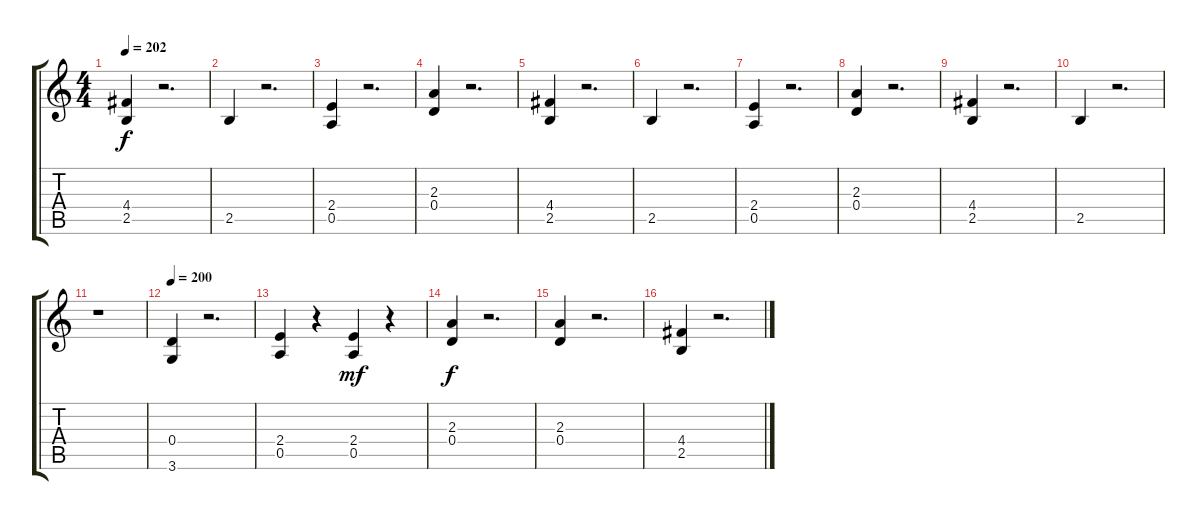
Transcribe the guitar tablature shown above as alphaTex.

\track "" {instrument distortionguitar}
\staff {score tabs}
\tuning (E4 B3 G3 D3 A2 E2) {hide}
\ts (4 4)
\tempo 202
\clef g2
\ks c
(4.4 2.5).4{dy f} r.2{d} |
2.5.4 r.2{d} |
(2.4 0.5).4 r.2{d} |
(2.3 0.4).4 r.2{d} |
(4.4 2.5).4 r.2{d} |
2.5.4 r.2{d} |
(2.4 0.5).4 r.2{d} |
(2.3 0.4).4 r.2{d} |
(4.4 2.5).4 r.2{d} |
2.5.4 r.2{d} |
r.1 |
\tempo 200
(0.4 3.6).4 r.2{d} |
(2.4 0.5).4 r.4 (2.4 0.5).4{dy mf} r.4 |
(2.3 0.4).4{dy f} r.2{d} |
(2.3 0.4).4 r.2{d} |
(4.4 2.5).4 r.2{d}
